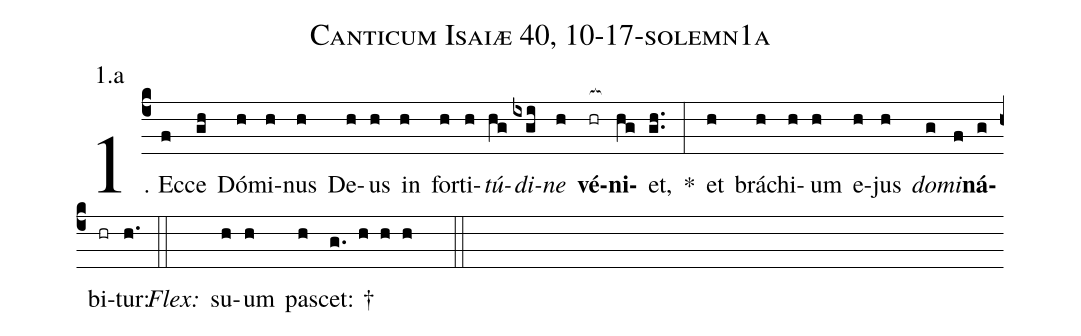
name: Canticum Isaiæ 40, 10-17-solemn1a;
annotation: 1.a;
%%
(c4)1. Ec(f)ce(gh) Dó(h)mi(h)nus(h) De(h)us(h) in(h) for(h)ti(h)<i>tú</i>(hg)<i>di</i>(ixgi)<i>ne</i>(h) <b>vé</b>(hr[ocb:1{])<b>ni</b>(hg[ocb:0}])et,(gh..) *(:) et(h) brá(h)chi(h)um(h) e(h)jus(h) <i>do</i>(g)<i>mi</i>(f)<b>ná</b>(g)bi(hr)tur:(h.) (::)
<i>Flex:</i>()  su(h)um(h) pa(h)scet: †(g. h h h  ::)
